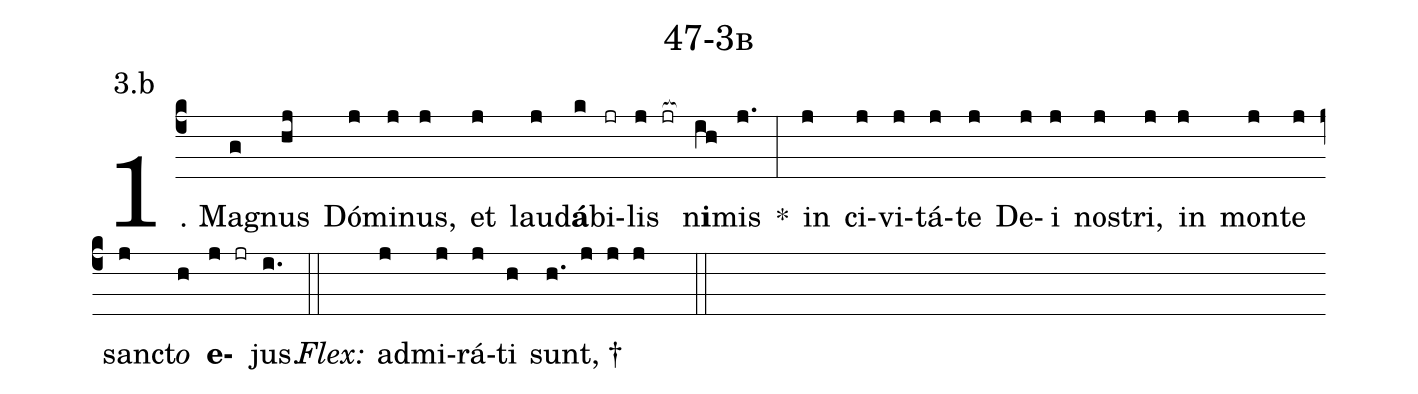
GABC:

name: 47-3b;
annotation: 3.b;
%%
(c4)1. Ma(g)gnus(hj) Dó(j)mi(j)nus,(j) et(j) lau(j)d<b>á</b>(k)bi(jr)lis(j jr[ocb:1{]) n<b>i</b>(ih[ocb:0}])mis(j.) *(:) in(j) ci(j)vi(j)tá(j)te(j) De(j)i(j) nos(j)tri,(j) in(j) mon(j)te(j) sanc(j)t<i>o</i>(h) <b>e</b>(j jr)jus.(i.) (::)
<i>Flex:</i>()  ad(j)mi(j)rá(j)ti(h) sunt, †(h. j j j  ::)
